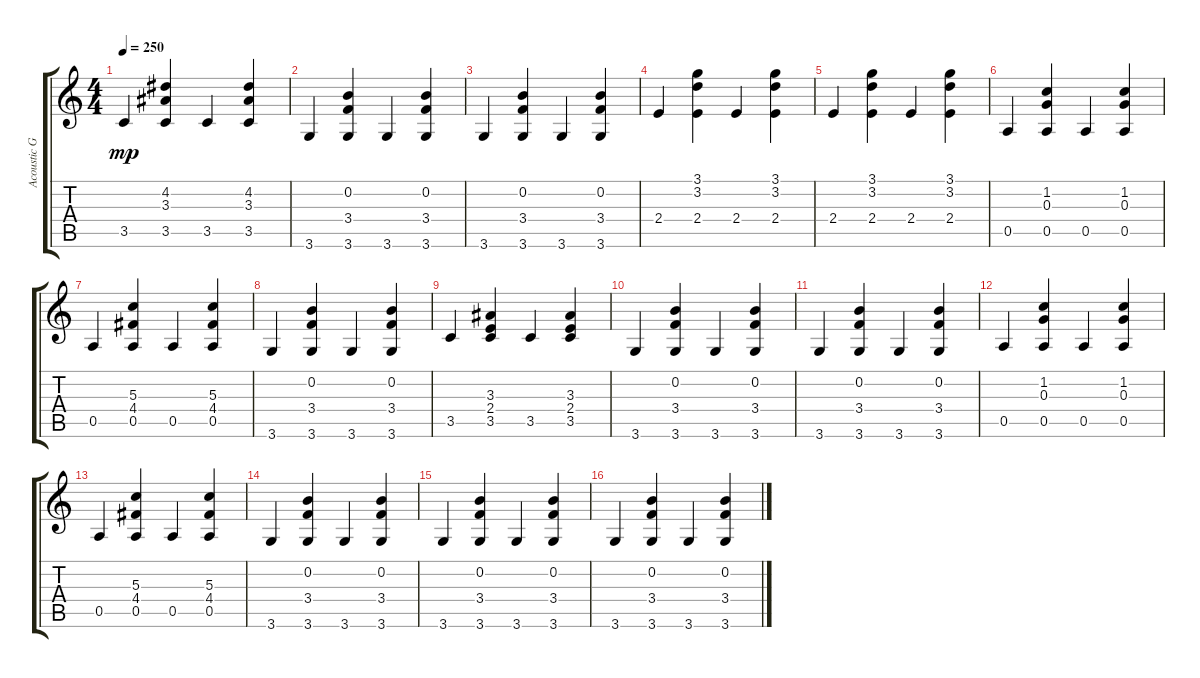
\track ("Acoustic Guitar " "Acoustic G") {instrument acousticguitarsteel}
\staff {score tabs}
\tuning (E4 B3 G3 D3 A2 E2) {hide}
\ts (4 4)
\tempo 250
\clef g2
\ks c
3.5.4{dy mp} (4.2 3.3 3.5).4 3.5.4 (4.2 3.3 3.5).4 |
3.6.4 (0.2 3.4 3.6).4 3.6.4 (0.2 3.4 3.6).4 |
3.6.4 (0.2 3.4 3.6).4 3.6.4 (0.2 3.4 3.6).4 |
2.4.4 (3.1 3.2 2.4).4 2.4.4 (3.1 3.2 2.4).4 |
2.4.4 (3.1 3.2 2.4).4 2.4.4 (3.1 3.2 2.4).4 |
0.5.4 (1.2 0.3 0.5).4 0.5.4 (1.2 0.3 0.5).4 |
0.5.4 (5.3 4.4 0.5).4 0.5.4 (5.3 4.4 0.5).4 |
3.6.4 (0.2 3.4 3.6).4 3.6.4 (0.2 3.4 3.6).4 |
3.5.4 (3.3 2.4 3.5).4 3.5.4 (3.3 2.4 3.5).4 |
3.6.4 (0.2 3.4 3.6).4 3.6.4 (0.2 3.4 3.6).4 |
3.6.4 (0.2 3.4 3.6).4 3.6.4 (0.2 3.4 3.6).4 |
0.5.4 (1.2 0.3 0.5).4 0.5.4 (1.2 0.3 0.5).4 |
0.5.4 (5.3 4.4 0.5).4 0.5.4 (5.3 4.4 0.5).4 |
3.6.4 (0.2 3.4 3.6).4 3.6.4 (0.2 3.4 3.6).4 |
3.6.4 (0.2 3.4 3.6).4 3.6.4 (0.2 3.4 3.6).4 |
3.6.4 (0.2 3.4 3.6).4 3.6.4 (0.2 3.4 3.6).4
